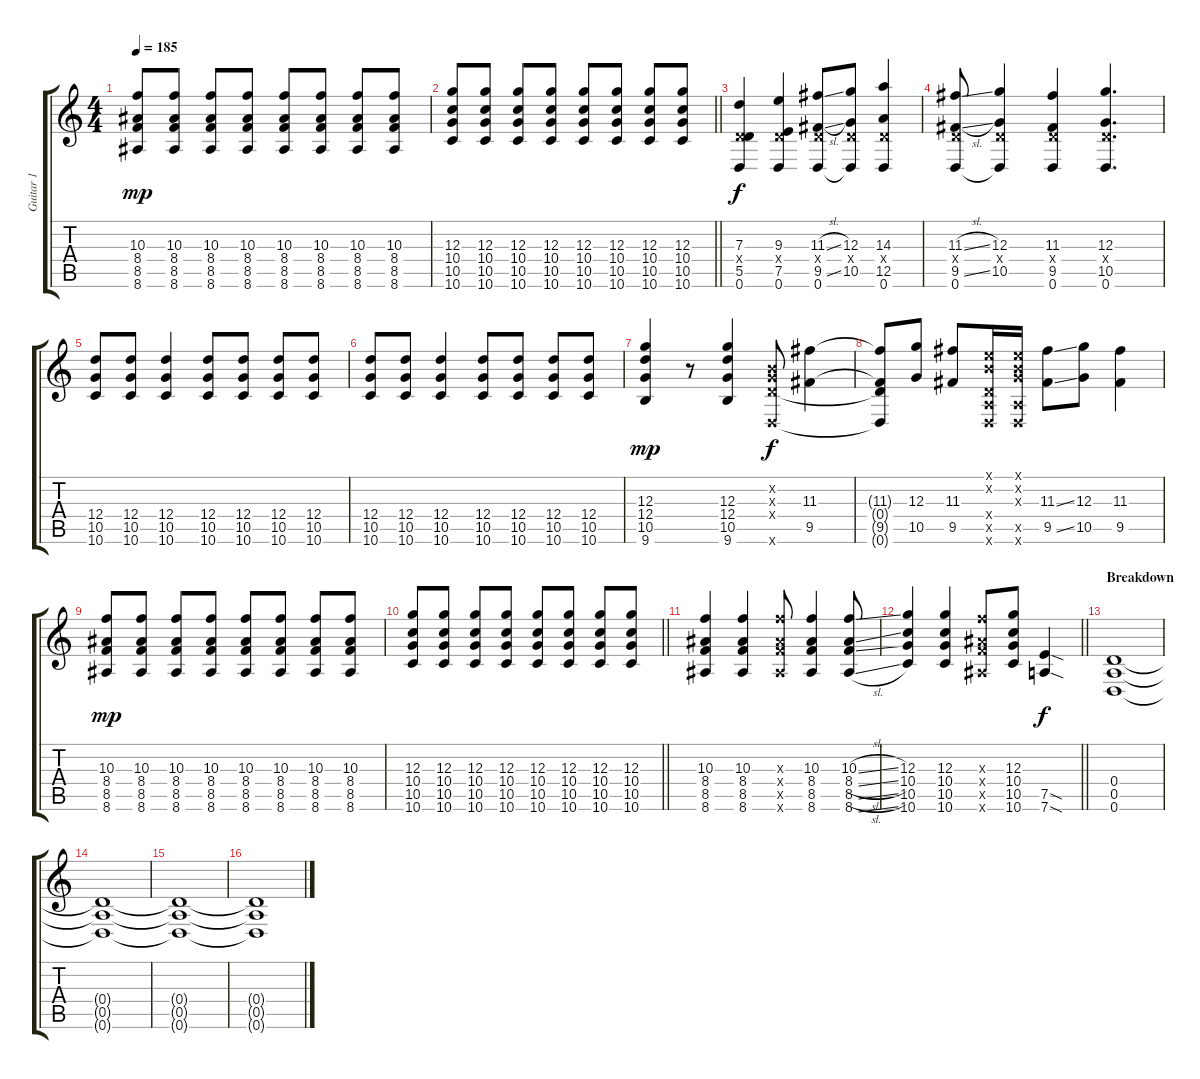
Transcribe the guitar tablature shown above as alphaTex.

\track ("Guitar 1" "Guitar 1") {instrument distortionguitar}
\staff {score tabs}
\tuning (E4 B3 G3 D3 A2 D2) {hide}
\ts (4 4)
\tempo 185
\clef g2
\ks c
(10.3 8.4 8.5 8.6).8{dy mp} (10.3 8.4 8.5 8.6).8 (10.3 8.4 8.5 8.6).8 (10.3 8.4 8.5 8.6).8 (10.3 8.4 8.5 8.6).8 (10.3 8.4 8.5 8.6).8 (10.3 8.4 8.5 8.6).8 (10.3 8.4 8.5 8.6).8 |
\barLineRight lightlight
(12.3 10.4 10.5 10.6).8 (12.3 10.4 10.5 10.6).8 (12.3 10.4 10.5 10.6).8 (12.3 10.4 10.5 10.6).8 (12.3 10.4 10.5 10.6).8 (12.3 10.4 10.5 10.6).8 (12.3 10.4 10.5 10.6).8 (12.3 10.4 10.5 10.6).8 |
(7.3 0.4{x} 5.5 0.6).4{dy f} (9.3 0.4{x} 7.5 0.6).4 (11.3{sl} 0.4{x} 9.5{sl} 0.6).8 (12.3 0.4{x} 10.5 0.6{t}).8 (14.3 0.4{x} 12.5 0.6).4 |
(11.3{sl} 0.4{x} 9.5{sl} 0.6).8 (12.3 0.4{x} 10.5 0.6{t}).4 (11.3 0.4{x} 9.5 0.6).4 (12.3 0.4{x} 10.5 0.6).4{d} |
(12.4 10.5 10.6).8 (12.4 10.5 10.6).8 (12.4 10.5 10.6).4 (12.4 10.5 10.6).8 (12.4 10.5 10.6).8 (12.4 10.5 10.6).8 (12.4 10.5 10.6).8 |
(12.4 10.5 10.6).8 (12.4 10.5 10.6).8 (12.4 10.5 10.6).4 (12.4 10.5 10.6).8 (12.4 10.5 10.6).8 (12.4 10.5 10.6).8 (12.4 10.5 10.6).8 |
(12.3 12.4 10.5 9.6).4{dy mp} r.8 (12.3 12.4 10.5 9.6).4 (0.2{x} 0.3{x} 0.4{x} 0.6{x}).8{dy f} (11.3 9.5).4 |
(11.3{t} 0.4{t} 9.5{t} 0.6{t}).8 (12.3 10.5).8 (11.3 9.5).8 (0.1{x} 0.2{x} 0.4{x} 0.5{x} 0.6{x}).16 (0.1{x} 0.2{x} 0.3{x} 0.5{x} 0.6{x}).16 (11.3{ss} 9.5{ss}).8 (12.3 10.5).8 (11.3 9.5).4 |
(10.3 8.4 8.5 8.6).8{dy mp} (10.3 8.4 8.5 8.6).8 (10.3 8.4 8.5 8.6).8 (10.3 8.4 8.5 8.6).8 (10.3 8.4 8.5 8.6).8 (10.3 8.4 8.5 8.6).8 (10.3 8.4 8.5 8.6).8 (10.3 8.4 8.5 8.6).8 |
\barLineRight lightlight
(12.3 10.4 10.5 10.6).8 (12.3 10.4 10.5 10.6).8 (12.3 10.4 10.5 10.6).8 (12.3 10.4 10.5 10.6).8 (12.3 10.4 10.5 10.6).8 (12.3 10.4 10.5 10.6).8 (12.3 10.4 10.5 10.6).8 (12.3 10.4 10.5 10.6).8 |
(10.3 8.4 8.5 8.6).4 (10.3 8.4 8.5 8.6).4 (10.3{x} 8.4{x} 8.5{x} 8.6{x}).8 (10.3 8.4 8.5 8.6).4 (10.3{sl} 8.4{sl} 8.5{sl} 8.6{sl}).8 |
\barLineRight lightlight
(12.3 10.4 10.5 10.6).4 (12.3 10.4 10.5 10.6).4 (10.3{x} 8.4{x} 8.5{x} 8.6{x}).8 (12.3 10.4 10.5 10.6).8 (7.5{sod} 7.6{sod}).4{dy f} |
\section ("" "Breakdown")
(0.4 0.5 0.6).1 |
(0.4{t} 0.5{t} 0.6{t}).1 |
(0.4{t} 0.5{t} 0.6{t}).1 |
(0.4{t} 0.5{t} 0.6{t}).1
